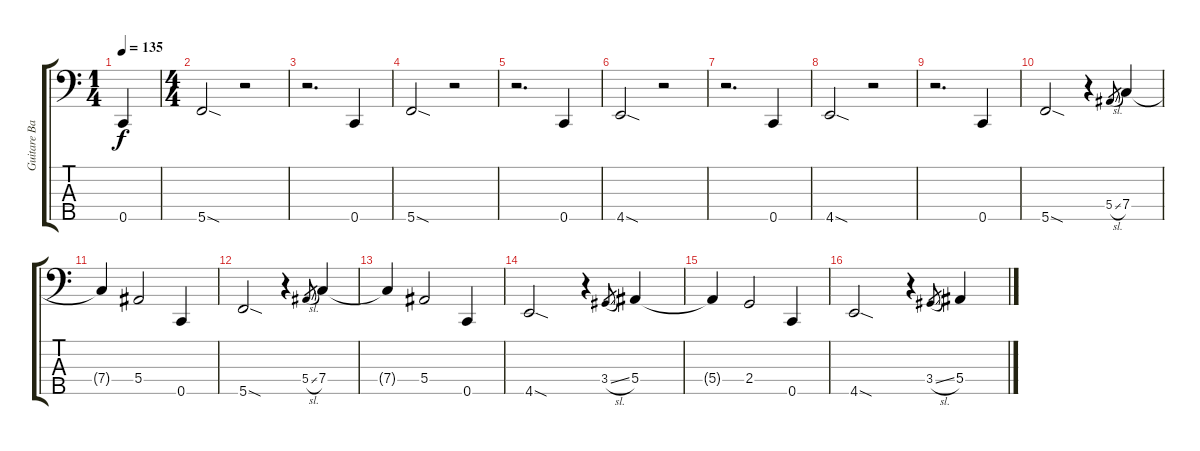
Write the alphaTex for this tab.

\track ("Guitare Basse" "Guitare Ba") {instrument fretlessbass}
\staff {score tabs}
\tuning (Ab2 Eb2 Bb1 F1 C1) {hide}
\ts (1 4)
\tempo 135
\clef f4
\ks c
0.5.4{dy f instrument fretlessbass} |
\ts (4 4)
5.5{sod}.2 r.2 |
r.2{d} 0.5.4 |
5.5{sod}.2 r.2 |
r.2{d} 0.5.4 |
4.5{sod}.2 r.2 |
r.2{d} 0.5.4 |
4.5{sod}.2 r.2 |
r.2{d} 0.5.4 |
5.5{sod}.2 r.4 5.4{sl}.8{gr} 7.4.4 |
7.4{t}.4 5.4.2 0.5.4 |
5.5{sod}.2 r.4 5.4{sl}.8{gr} 7.4.4 |
7.4{t}.4 5.4.2 0.5.4 |
4.5{sod}.2 r.4 3.4{sl}.8{gr} 5.4.4 |
5.4{t}.4 2.4.2 0.5.4 |
4.5{sod}.2 r.4 3.4{sl}.8{gr} 5.4.4
